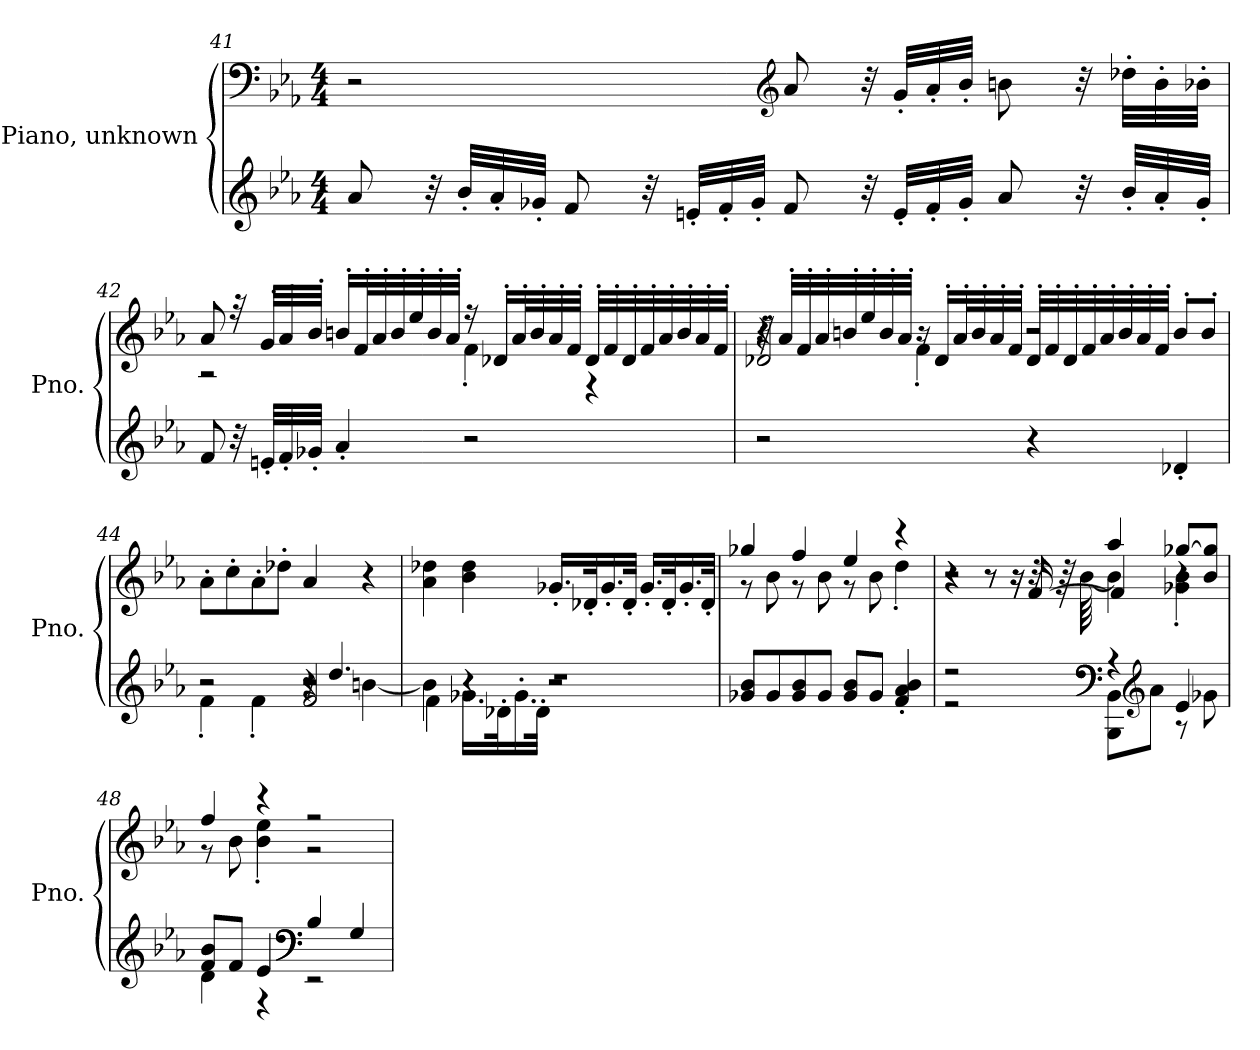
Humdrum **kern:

**kern	**kern
*part1	*part1
*staff2	*staff1
*I"Piano, unknown	*
*I'Pno.	*
!!LO:LB:g=z
*clefG2	*clefF4
*k[b-e-a-]	*k[b-e-a-]
*M4/4	*M4/4
=41	=41
8a-/	2r
32r	.
32b-'/LLL	.
32a-'/	.
32g-X'/JJJ	.
8f/	.
32r	.
32en'/LLL	.
32f'/	.
32g-'/JJJ	.
*	*clefG2
8f/	8a-/
32r	32r
32e'/LLL	32g'/LLL
32f'/	32a-'/
32g-'/JJJ	32b-'/JJJ
8a-/	8bn\
32r	32r
32b-'/LLL	32dd-X'\LLL
32a-'/	32b'\
32g-'/JJJ	32b-X'\JJJ
!!LO:PB:g=z
=42	=42
*	*^
8f/	8a-/	2r
32r	32r	.
32en'/LLL	32g'/LLL	.
32f'/	32a-'/	.
32g-X'/JJJ	32b-'/JJJ	.
4a-'/	16bn'/LL	.
.	32f'/L	.
.	32a-'/	.
.	32b'/	.
.	32ee-'/	.
.	32b'/	.
.	32a-'/JJJ	.
2r	16r	4f'\
.	16d-X'/LL	.
.	32a-'/L	.
.	32b'/	.
.	32a-'/	.
.	32f'/JJJ	.
.	32d-'/LLL	4r
.	32f'/	.
.	32d-'/	.
.	32f'/	.
.	32a-'/	.
.	32b'/	.
.	32a-'/	.
.	32f'/JJJ	.
!!LO:LB:g=z
=43	=43	=43
*	*	*^
2r	32r	4r	2d-X'/
.	32a-'/LLL	.	.
.	32f'/	.	.
.	32a-'/	.	.
.	32bn'/	.	.
.	32ee-'/	.	.
.	32b'/	.	.
.	32a-'/JJJ	.	.
.	16r	4f'\	.
.	16d-'/LL	.	.
.	32a-'/L	.	.
.	32b'/	.	.
.	32a-'/	.	.
.	32f'/JJJ	.	.
4r	32d-'/LLL	2r	2r
.	32f'/	.	.
.	32d-'/	.	.
.	32f'/	.	.
.	32a-'/	.	.
.	32b'/	.	.
.	32a-'/	.	.
.	32f'/JJJ	.	.
4d-X'/	8b'/L	.	.
.	8b'/J	.	.
*	*v	*v	*v
=44	=44
*^	*
*	*^	*
*	*	*^	*
2r	2r	2r	4f'\	8a-'\L
.	.	.	.	8cc'\
.	.	.	4f'\	8a-'\
.	.	.	.	8dd-X'\J
8r	4r	2f/	2r	4a-/
4.dd/	.	.	.	.
.	[4bn\	.	.	4r
*	*	*v	*v	*
!!LO:LB:g=z
=45	=45	=45	=45
1r	4b\]	4f\	4a-\ 4dd-X\
.	4r	16.g-X'\LL	4b-\ 4dd-\
.	.	32d-X'\K	.
.	.	16.g-'\	.
.	.	32d-'\JJk	.
.	2r	2r	16.g-X'/LL
.	.	.	32d-X'/K
.	.	.	16.g-'/
.	.	.	32d-'/JJk
.	.	.	16.g-'/LL
.	.	.	32d-'/K
.	.	.	16.g-'/
.	.	.	32d-'/JJk
*v	*v	*v	*
=46	=46
*	*^
8g-X/ 8b-/L	4gg-X/	8r
8g-/	.	8b-\
8g-/ 8b-/	4ff/	8r
8g-/J	.	8b-\
8g-/ 8b-/L	4ee-/	8r
8g-/J	.	8b-\
4f/' 4a-/' 4b-/'	4r	4dd'\
=47	=47	=47
*^	*	*^
2r	2r	2r	4r	4r
.	.	.	8r	8r
.	.	.	16r	16r
.	.	.	32r	[16f/
.	.	.	64r	.
.	.	.	[64b-\	.
*clefF4	*	*	*	*
4r	8BBB-\ 8BB-\L	4aa-/	4b-\]	4f/]
*clefG2	*	*	*	*
.	8a-\J	.	.	.
4e-/	8r	[8gg-X/L	4g-X\' 4b-\'	4r
.	8g-X\	8b-/ 8gg-/]J	.	.
*	*	*	*v	*v
!!LO:LB:g=z
=48	=48	=48	=48
8f/ 8b-/L	4d\	4ff/	8r
8f/J	.	.	8b-\
4e-/	4r	4r	4b-\' 4ee-\'
*clefF4	*	*	*
4B-/	2r	2r	2r
4G/	.	.	.
*v	*v	*	*
*	*v	*v
=	=
*-	*-
